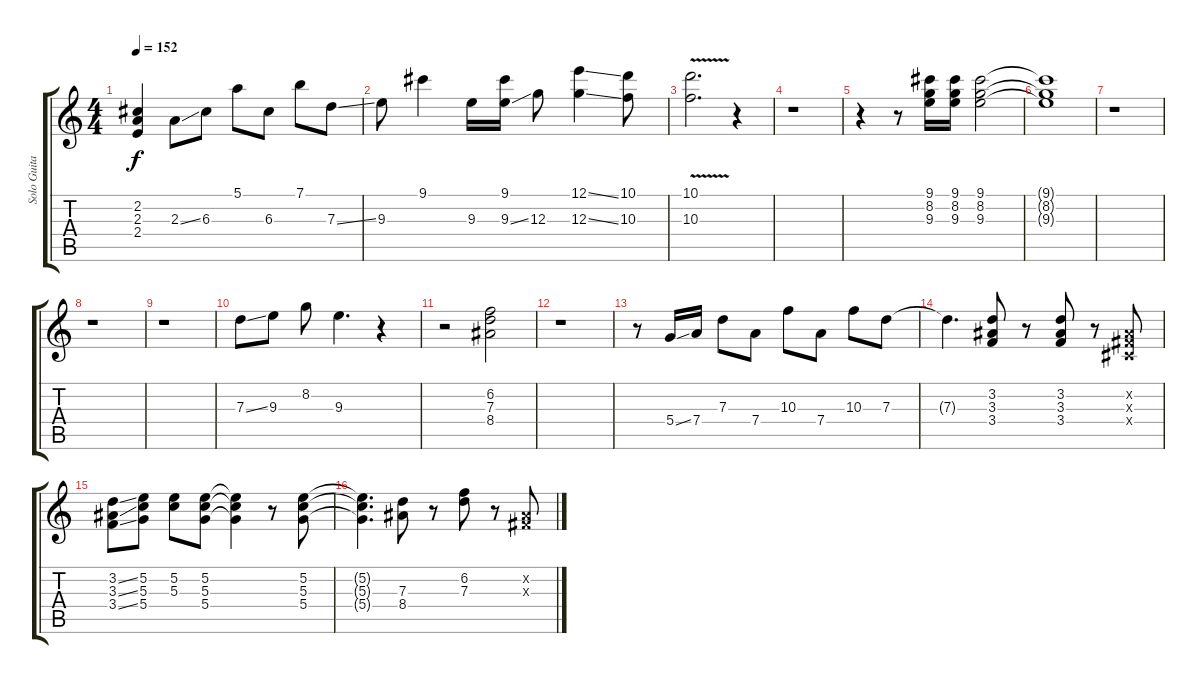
\track ("Solo Guitar" "Solo Guita") {instrument electricguitarclean}
\staff {score tabs}
\tuning (E4 B3 G3 D3 A2 E2) {hide}
\ts (4 4)
\tempo 152
\clef g2
\ks c
(2.2{t} 2.3{t} 2.4{t}).4{dy f} 2.3{ss}.8 6.3.8 5.1.8 6.3.8 7.1.8 7.3{ss}.8 |
9.3.8 9.1.4 9.3.16 (9.1 9.3{ss}).16 12.3.8 (12.1{ss} 12.3{ss}).4 (10.1 10.3).8 |
(10.1{v} 10.3{v}).2{d} r.4 |
r.1 |
r.4 r.8 (9.1 8.2 9.3).16 (9.1 8.2 9.3).16 (9.1 8.2 9.3).2 |
(9.1{t} 8.2{t} 9.3{t}).1 |
r.1 |
r.1 |
r.1 |
7.3{ss}.8 9.3.8 8.2.8 9.3.4{d} r.4 |
r.2 (6.2 7.3 8.4).2 |
r.1 |
r.8 5.4{ss}.16 7.4.16 7.3.8 7.4.8 10.3.8 7.4.8 10.3.8 7.3.8 |
7.3{t}.4{d} (3.2 3.3 3.4).8 r.8 (3.2 3.3 3.4).8 r.8 (-1.2{x} -1.3{x} -1.4{x}).8 |
(3.2{ss} 3.3{ss} 3.4{ss}).8 (5.2 5.3 5.4).8 (5.2 5.3).8 (5.2 5.3 5.4).8 (5.2{t} 5.3{t} 5.4{t}).4 r.8 (5.2 5.3 5.4).8 |
(5.2{t} 5.3{t} 5.4{t}).4{d} (7.3 8.4).8 r.8 (6.2 7.3).8 r.8 (-1.2{x} -1.3{x}).8
